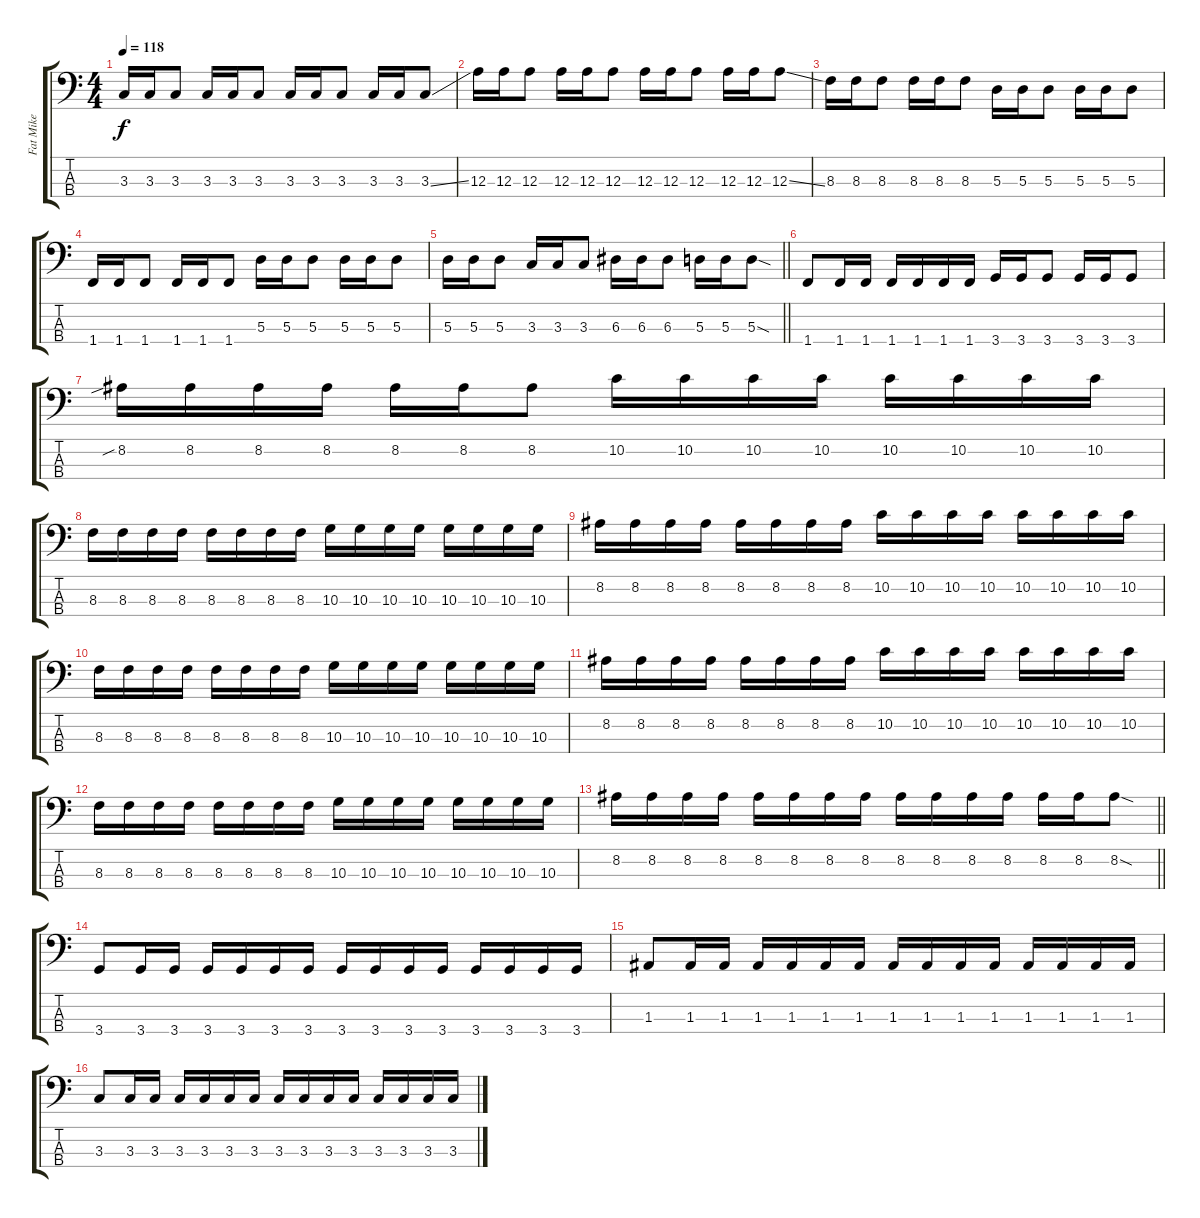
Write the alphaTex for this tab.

\track ("Fat Mike" "Fat Mike") {instrument electricbasspick}
\staff {score tabs}
\tuning (G2 D2 A1 E1) {hide}
\ts (4 4)
\section ("" "")
\tempo 118
\clef f4
\ks c
3.3.16{dy f} 3.3.16 3.3.8 3.3.16 3.3.16 3.3.8 3.3.16 3.3.16 3.3.8 3.3.16 3.3.16 3.3{ss}.8 |
12.3.16 12.3.16 12.3.8 12.3.16 12.3.16 12.3.8 12.3.16 12.3.16 12.3.8 12.3.16 12.3.16 12.3{ss}.8 |
8.3.16 8.3.16 8.3.8 8.3.16 8.3.16 8.3.8 5.3.16 5.3.16 5.3.8 5.3.16 5.3.16 5.3.8 |
1.4.16 1.4.16 1.4.8 1.4.16 1.4.16 1.4.8 5.3.16 5.3.16 5.3.8 5.3.16 5.3.16 5.3.8 |
\barLineRight lightlight
5.3.16 5.3.16 5.3.8 3.3.16 3.3.16 3.3.8 6.3.16 6.3.16 6.3.8 5.3.16 5.3.16 5.3{sod}.8 |
\section ("" "")
1.4.8 1.4.16 1.4.16 1.4.16 1.4.16 1.4.16 1.4.16 3.4.16 3.4.16 3.4.8 3.4.16 3.4.16 3.4.8 |
8.2{sib}.16 8.2.16 8.2.16 8.2.16 8.2.16 8.2.16 8.2.8 10.2.16 10.2.16 10.2.16 10.2.16 10.2.16 10.2.16 10.2.16 10.2.16 |
8.3.16 8.3.16 8.3.16 8.3.16 8.3.16 8.3.16 8.3.16 8.3.16 10.3.16 10.3.16 10.3.16 10.3.16 10.3.16 10.3.16 10.3.16 10.3.16 |
8.2.16 8.2.16 8.2.16 8.2.16 8.2.16 8.2.16 8.2.16 8.2.16 10.2.16 10.2.16 10.2.16 10.2.16 10.2.16 10.2.16 10.2.16 10.2.16 |
8.3.16 8.3.16 8.3.16 8.3.16 8.3.16 8.3.16 8.3.16 8.3.16 10.3.16 10.3.16 10.3.16 10.3.16 10.3.16 10.3.16 10.3.16 10.3.16 |
8.2.16 8.2.16 8.2.16 8.2.16 8.2.16 8.2.16 8.2.16 8.2.16 10.2.16 10.2.16 10.2.16 10.2.16 10.2.16 10.2.16 10.2.16 10.2.16 |
8.3.16 8.3.16 8.3.16 8.3.16 8.3.16 8.3.16 8.3.16 8.3.16 10.3.16 10.3.16 10.3.16 10.3.16 10.3.16 10.3.16 10.3.16 10.3.16 |
\barLineRight lightlight
8.2.16 8.2.16 8.2.16 8.2.16 8.2.16 8.2.16 8.2.16 8.2.16 8.2.16 8.2.16 8.2.16 8.2.16 8.2.16 8.2.16 8.2{sod}.8 |
\section ("" "")
3.4.8 3.4.16 3.4.16 3.4.16 3.4.16 3.4.16 3.4.16 3.4.16 3.4.16 3.4.16 3.4.16 3.4.16 3.4.16 3.4.16 3.4.16 |
1.3.8 1.3.16 1.3.16 1.3.16 1.3.16 1.3.16 1.3.16 1.3.16 1.3.16 1.3.16 1.3.16 1.3.16 1.3.16 1.3.16 1.3.16 |
3.3.8 3.3.16 3.3.16 3.3.16 3.3.16 3.3.16 3.3.16 3.3.16 3.3.16 3.3.16 3.3.16 3.3.16 3.3.16 3.3.16 3.3{ss}.16
